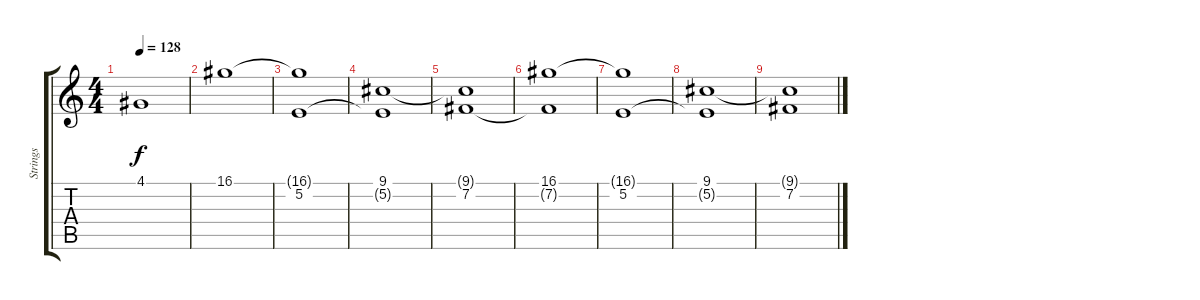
\track ("Strings" "Strings") {instrument stringensemble1}
\staff {score tabs}
\tuning (E4 B3 G3 D3 A2 E2) {hide}
\ts (4 4)
\tempo 128
\clef g2
\ks c
4.1.1{dy f} |
16.1.1 |
(16.1{t} 5.2).1 |
(9.1 5.2{t}).1 |
(9.1{t} 7.2).1 |
(16.1 7.2{t}).1 |
(16.1{t} 5.2).1 |
(9.1 5.2{t}).1 |
(9.1{t} 7.2).1
